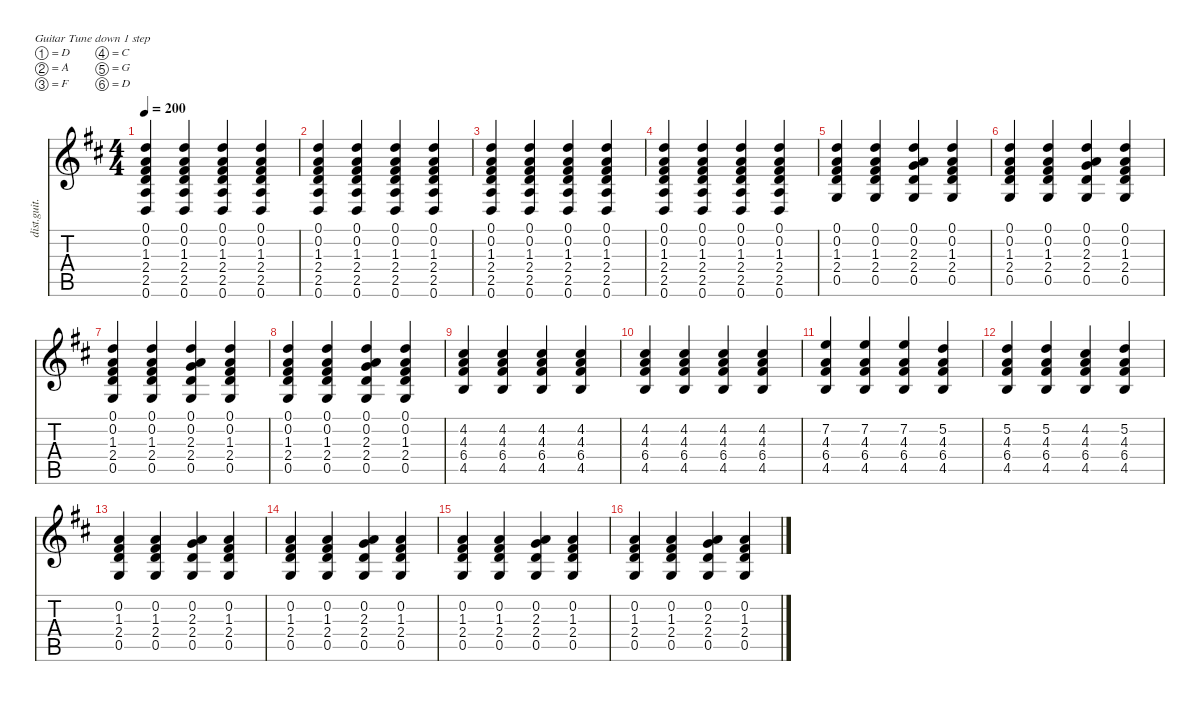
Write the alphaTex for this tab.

\defaultSystemsLayout 4
\hideDynamics
\bracketExtendMode nobrackets
\otherSystemsTrackNameOrientation horizontal
\track ("Distortion Guitar" "dist.guit.") {instrument distortionguitar}
\staff {score tabs}
\tuning (D4 A3 F3 C3 G2 D2)
\ts (4 4)
\tempo 200
\clef g2
\ks d
(2.5{acc forcenatural} 0.2{acc forcenatural} 1.3{acc #} 0.6{acc forcenatural} 2.4{acc forcenatural} 0.1{acc forcenatural}).4{dy mf beam Up} (1.3{acc #} 0.2{acc forcenatural} 0.6{acc forcenatural} 2.5{acc forcenatural} 2.4{acc forcenatural} 0.1{acc forcenatural}).4{beam Up} (2.4{acc forcenatural} 0.2{acc forcenatural} 0.6{acc forcenatural} 2.5{acc forcenatural} 1.3{acc #} 0.1{acc forcenatural}).4{beam Up} (2.5{acc forcenatural} 0.2{acc forcenatural} 1.3{acc #} 0.6{acc forcenatural} 2.4{acc forcenatural} 0.1{acc forcenatural}).4{beam Up} |
(1.3{acc #} 0.2{acc forcenatural} 0.6{acc forcenatural} 2.5{acc forcenatural} 2.4{acc forcenatural} 0.1{acc forcenatural}).4{beam Up} (2.4{acc forcenatural} 0.2{acc forcenatural} 0.6{acc forcenatural} 2.5{acc forcenatural} 1.3{acc #} 0.1{acc forcenatural}).4{beam Up} (2.5{acc forcenatural} 0.2{acc forcenatural} 1.3{acc #} 0.6{acc forcenatural} 2.4{acc forcenatural} 0.1{acc forcenatural}).4{beam Up} (1.3{acc #} 0.2{acc forcenatural} 0.6{acc forcenatural} 2.5{acc forcenatural} 2.4{acc forcenatural} 0.1{acc forcenatural}).4{beam Up} |
(2.4{acc forcenatural} 0.2{acc forcenatural} 0.6{acc forcenatural} 2.5{acc forcenatural} 1.3{acc #} 0.1{acc forcenatural}).4{beam Up} (2.5{acc forcenatural} 0.2{acc forcenatural} 1.3{acc #} 0.6{acc forcenatural} 2.4{acc forcenatural} 0.1{acc forcenatural}).4{beam Up} (1.3{acc #} 0.2{acc forcenatural} 0.6{acc forcenatural} 2.5{acc forcenatural} 2.4{acc forcenatural} 0.1{acc forcenatural}).4{beam Up} (2.4{acc forcenatural} 0.2{acc forcenatural} 0.6{acc forcenatural} 2.5{acc forcenatural} 1.3{acc #} 0.1{acc forcenatural}).4{beam Up} |
(2.5{acc forcenatural} 0.2{acc forcenatural} 1.3{acc #} 0.6{acc forcenatural} 2.4{acc forcenatural} 0.1{acc forcenatural}).4{beam Up} (1.3{acc #} 0.2{acc forcenatural} 0.6{acc forcenatural} 2.5{acc forcenatural} 2.4{acc forcenatural} 0.1{acc forcenatural}).4{beam Up} (2.5{acc forcenatural} 0.2{acc forcenatural} 0.6{acc forcenatural} 1.3{acc #} 2.4{acc forcenatural} 0.1{acc forcenatural}).4{beam Up} (2.5{acc forcenatural} 0.2{acc forcenatural} 1.3{acc #} 0.6{acc forcenatural} 2.4{acc forcenatural} 0.1{acc forcenatural}).4{beam Up} |
(1.3{acc #} 0.5{acc forcenatural} 0.2{acc forcenatural} 2.4{acc forcenatural} 0.1{acc forcenatural}).4{beam Up} (1.3{acc #} 2.4{acc forcenatural} 0.2{acc forcenatural} 0.5{acc forcenatural} 0.1{acc forcenatural}).4{beam Up} (2.3{acc forcenatural} 2.4{acc forcenatural} 0.2{acc forcenatural} 0.5{acc forcenatural} 0.1{acc forcenatural}).4{beam Up} (1.3{acc #} 2.4{acc forcenatural} 0.2{acc forcenatural} 0.5{acc forcenatural} 0.1{acc forcenatural}).4{beam Up} |
(0.2{acc forcenatural} 1.3{acc #} 2.4{acc forcenatural} 0.5{acc forcenatural} 0.1{acc forcenatural}).4{beam Up} (0.2{acc forcenatural} 1.3{acc #} 2.4{acc forcenatural} 0.5{acc forcenatural} 0.1{acc forcenatural}).4{beam Up} (0.2{acc forcenatural} 2.3{acc forcenatural} 2.4{acc forcenatural} 0.5{acc forcenatural} 0.1{acc forcenatural}).4{beam Up} (1.3{acc #} 0.5{acc forcenatural} 0.2{acc forcenatural} 2.4{acc forcenatural} 0.1{acc forcenatural}).4{beam Up} |
(1.3{acc #} 2.4{acc forcenatural} 0.2{acc forcenatural} 0.5{acc forcenatural} 0.1{acc forcenatural}).4{beam Up} (0.2{acc forcenatural} 1.3{acc #} 2.4{acc forcenatural} 0.5{acc forcenatural} 0.1{acc forcenatural}).4{beam Up} (0.2{acc forcenatural} 2.3{acc forcenatural} 2.4{acc forcenatural} 0.5{acc forcenatural} 0.1{acc forcenatural}).4{beam Up} (0.2{acc forcenatural} 1.3{acc #} 2.4{acc forcenatural} 0.5{acc forcenatural} 0.1{acc forcenatural}).4{beam Up} |
(1.3{acc #} 0.5{acc forcenatural} 0.2{acc forcenatural} 2.4{acc forcenatural} 0.1{acc forcenatural}).4{beam Up} (0.2{acc forcenatural} 0.5{acc forcenatural} 2.4{acc forcenatural} 1.3{acc #} 0.1{acc forcenatural}).4{beam Up} (0.2{acc forcenatural} 2.3{acc forcenatural} 0.5{acc forcenatural} 2.4{acc forcenatural} 0.1{acc forcenatural}).4{beam Up} (0.2{acc forcenatural} 1.3{acc #} 0.5{acc forcenatural} 2.4{acc forcenatural} 0.1{acc forcenatural}).4{beam Up} |
(4.5{acc forcenatural} 6.4{acc #} 4.3{acc forcenatural} 4.2{acc #}).4{beam Up} (4.3{acc forcenatural} 4.5{acc forcenatural} 6.4{acc #} 4.2{acc #}).4{beam Up} (4.5{acc forcenatural} 6.4{acc #} 4.3{acc forcenatural} 4.2{acc #}).4{beam Up} (4.3{acc forcenatural} 6.4{acc #} 4.5{acc forcenatural} 4.2{acc #}).4{beam Up} |
(6.4{acc #} 4.3{acc forcenatural} 4.5{acc forcenatural} 4.2{acc #}).4{beam Up} (4.3{acc forcenatural} 4.5{acc forcenatural} 6.4{acc #} 4.2{acc #}).4{beam Up} (6.4{acc #} 4.3{acc forcenatural} 4.5{acc forcenatural} 4.2{acc #}).4{beam Up} (4.3{acc forcenatural} 6.4{acc #} 4.5{acc forcenatural} 4.2{acc #}).4{beam Up} |
(4.5{acc forcenatural} 4.3{acc forcenatural} 6.4{acc #} 7.2{acc forcenatural}).4{beam Up} (4.5{acc forcenatural} 6.4{acc #} 4.3{acc forcenatural} 7.2{acc forcenatural}).4{beam Up} (7.2{acc forcenatural} 4.5{acc forcenatural} 6.4{acc #} 4.3{acc forcenatural}).4{dy ff beam Up} (4.5{acc forcenatural} 6.4{acc #} 4.3{acc forcenatural} 5.2{acc forcenatural}).4{dy mf beam Up} |
(4.5{acc forcenatural} 6.4{acc #} 4.3{acc forcenatural} 5.2{acc forcenatural}).4{beam Up} (4.5{acc forcenatural} 6.4{acc #} 4.3{acc forcenatural} 5.2{acc forcenatural}).4{beam Up} (6.4{acc #} 4.3{acc forcenatural} 4.5{acc forcenatural} 4.2{acc #}).4{beam Up} (4.5{acc forcenatural} 6.4{acc #} 4.3{acc forcenatural} 5.2{acc forcenatural}).4{beam Up} |
(1.3{acc #} 0.5{acc forcenatural} 2.4{acc forcenatural} 0.2{acc forcenatural}).4{beam Up} (1.3{acc #} 2.4{acc forcenatural} 0.5{acc forcenatural} 0.2{acc forcenatural}).4{beam Up} (0.5{acc forcenatural} 2.3{acc forcenatural} 2.4{acc forcenatural} 0.2{acc forcenatural}).4{beam Up} (0.5{acc forcenatural} 2.4{acc forcenatural} 1.3{acc #} 0.2{acc forcenatural}).4{beam Up} |
(0.5{acc forcenatural} 2.4{acc forcenatural} 1.3{acc #} 0.2{acc forcenatural}).4{beam Up} (2.4{acc forcenatural} 1.3{acc #} 0.5{acc forcenatural} 0.2{acc forcenatural}).4{beam Up} (2.3{acc forcenatural} 0.5{acc forcenatural} 2.4{acc forcenatural} 0.2{acc forcenatural}).4{beam Up} (0.5{acc forcenatural} 2.4{acc forcenatural} 1.3{acc #} 0.2{acc forcenatural}).4{beam Up} |
(2.4{acc forcenatural} 1.3{acc #} 0.5{acc forcenatural} 0.2{acc forcenatural}).4{beam Up} (2.4{acc forcenatural} 1.3{acc #} 0.5{acc forcenatural} 0.2{acc forcenatural}).4{beam Up} (2.3{acc forcenatural} 0.5{acc forcenatural} 2.4{acc forcenatural} 0.2{acc forcenatural}).4{beam Up} (0.5{acc forcenatural} 1.3{acc #} 2.4{acc forcenatural} 0.2{acc forcenatural}).4{beam Up} |
(2.4{acc forcenatural} 1.3{acc #} 0.5{acc forcenatural} 0.2{acc forcenatural}).4{beam Up} (0.5{acc forcenatural} 1.3{acc #} 2.4{acc forcenatural} 0.2{acc forcenatural}).4{beam Up} (0.5{acc forcenatural} 2.4{acc forcenatural} 2.3{acc forcenatural} 0.2{acc forcenatural}).4{beam Up} (1.3{acc #} 2.4{acc forcenatural} 0.5{acc forcenatural} 0.2{acc forcenatural}).4{beam Up}
